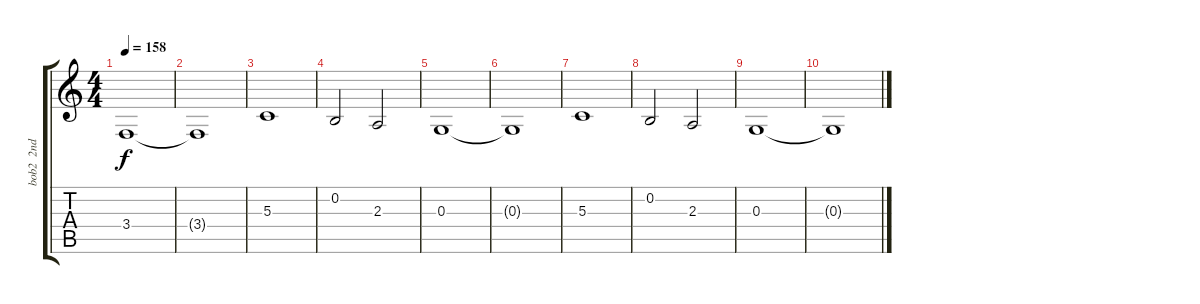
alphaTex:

\track ("bob2  2nd voice (same synthetiser)" "bob2  2nd ") {instrument pad4choir}
\staff {score tabs}
\tuning (E4 B3 G3 D3 A2 E2) {hide}
\ts (4 4)
\tempo 158
\clef g2
\ks c
3.4{t}.1{dy f} |
3.4{t}.1 |
5.3.1 |
0.2.2 2.3.2 |
0.3.1 |
0.3{t}.1 |
5.3.1 |
0.2.2 2.3.2 |
0.3.1 |
0.3{t}.1
